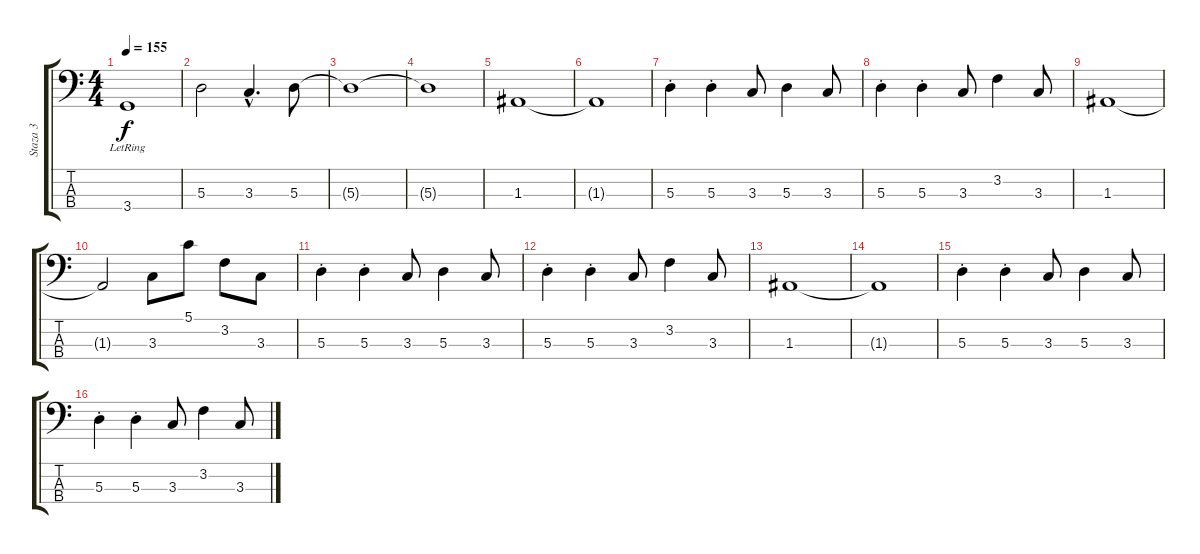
\track ("Staza 3" "Staza 3") {instrument electricbassfinger}
\staff {score tabs}
\tuning (G2 D2 A1 E1) {hide}
\ts (4 4)
\tempo 155
\clef f4
\ks c
3.4{lr}.1{dy f} |
5.3.2 3.3{hac}.4{d} 5.3.8 |
5.3{t}.1 |
5.3{t}.1 |
1.3.1 |
1.3{t}.1 |
5.3{st}.4 5.3{st}.4 3.3.8 5.3.4 3.3.8 |
5.3{st}.4 5.3{st}.4 3.3.8 3.2.4 3.3.8 |
1.3.1 |
1.3{t}.2 3.3.8 5.1.8 3.2.8 3.3.8 |
5.3{st}.4 5.3{st}.4 3.3.8 5.3.4 3.3.8 |
5.3{st}.4 5.3{st}.4 3.3.8 3.2.4 3.3.8 |
1.3.1 |
1.3{t}.1 |
5.3{st}.4 5.3{st}.4 3.3.8 5.3.4 3.3.8 |
5.3{st}.4 5.3{st}.4 3.3.8 3.2.4 3.3.8
